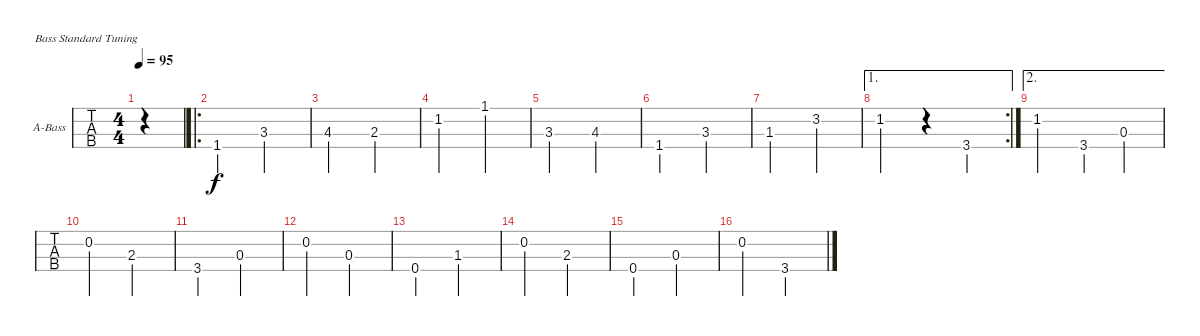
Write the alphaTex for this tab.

\defaultSystemsLayout 4
\bracketExtendMode groupsimilarinstruments
\firstSystemTrackNameOrientation horizontal
\otherSystemsTrackNameOrientation horizontal
\track ("Acoustic Bass" "A-Bass") {instrument acousticbass}
\staff {tabs}
\tuning (G2 D2 A1 E1)
\ts (4 4)
\tempo 95
\clef f4
\ks c
|
\ro
1.4.2 3.3.2 |
4.3.2 2.3.2 |
1.2.2 1.1.2 |
3.3.2 4.3.2 |
1.4.2 3.3.2 |
1.3.2 3.2.2 |
\ae 1
\rc 2
1.2.2 r.4 3.4.4 |
\ae 2
1.2.2 3.4.4 0.3.4 |
0.2.2 2.3.2 |
3.4.2 0.3.2 |
0.2.2 0.3.2 |
0.4.2 1.3.2 |
0.2.2 2.3.2 |
0.4.2 0.3.2 |
0.2.2 3.4.2
